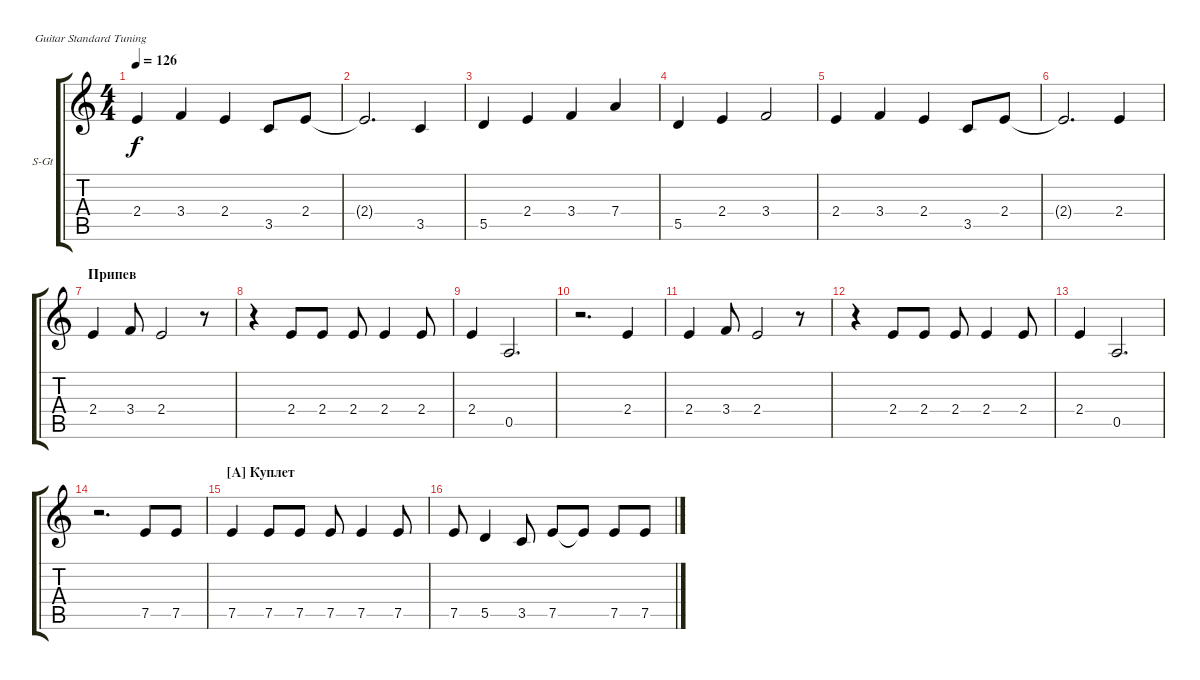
\defaultSystemsLayout 4
\bracketExtendMode groupsimilarinstruments
\firstSystemTrackNameOrientation horizontal
\otherSystemsTrackNameOrientation horizontal
\track ("В. Бутусов (Вокал)" "S-Gt") {instrument acousticguitarsteel}
\staff {score tabs}
\tuning (E4 B3 G3 D3 A2 E2)
\ts (4 4)
\tempo 126
\clef g2
\ks c
2.4.4{dy f} 3.4.4 2.4.4 3.5.8 2.4.8 |
2.4{t}.2{d} 3.5.4 |
5.5.4 2.4.4 3.4.4 7.4.4 |
5.5.4 2.4.4 3.4.2 |
2.4.4 3.4.4 2.4.4 3.5.8 2.4.8 |
2.4{t}.2{d} 2.4.4 |
\section ("" "Припев")
2.4.4 3.4.8 2.4.2 r.8 |
r.4 2.4.8 2.4.8 2.4.8 2.4.4 2.4.8 |
2.4.4 0.5.2{d} |
r.2{d} 2.4.4 |
2.4.4 3.4.8 2.4.2 r.8 |
r.4 2.4.8 2.4.8 2.4.8 2.4.4 2.4.8 |
2.4.4 0.5.2{d} |
r.2{d} 7.5.8 7.5.8 |
\section ("A" "Куплет")
7.5.4 7.5.8 7.5.8 7.5.8 7.5.4 7.5.8 |
7.5.8 5.5.4 3.5.8 7.5.8 7.5{t}.8 7.5.8 7.5.8
